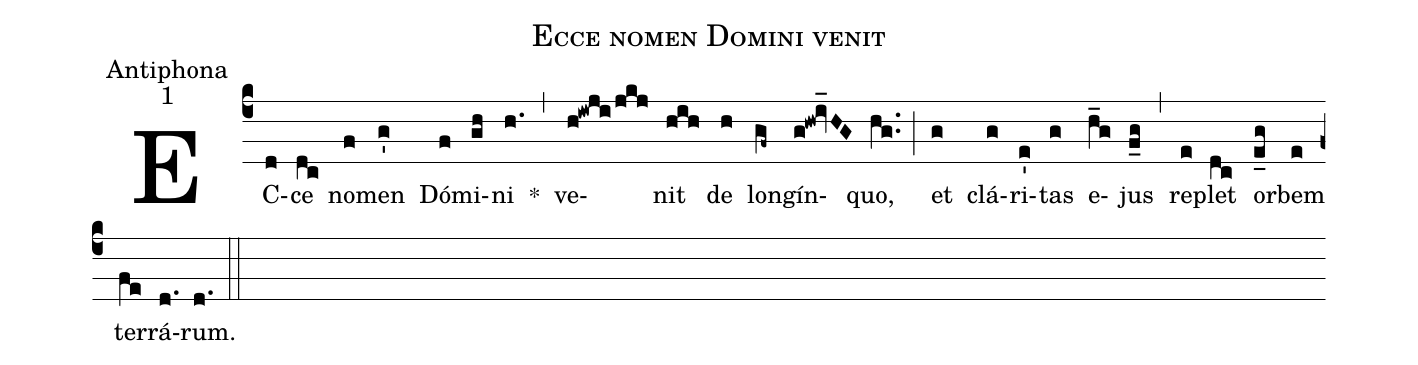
name:Ecce nomen Domini venit;
office-part:Antiphona;
mode:1;
%%
(c4) EC(d)ce(dc) no(f)men(g') Dó(f)mi(gh)ni(h.) *(,) ve(h!iwji/jkj)nit(hih) de(h) lon(gf~)gín(g!hw!iv_HG)quo,(hg..) (;) et(g) clá(g)ri(e')tas(g) e(h_g)jus(f_g) (,) re(e)plet(dc) or(e_g)bem(e) ter(fe)rá(d.)rum.(d.) (::)
